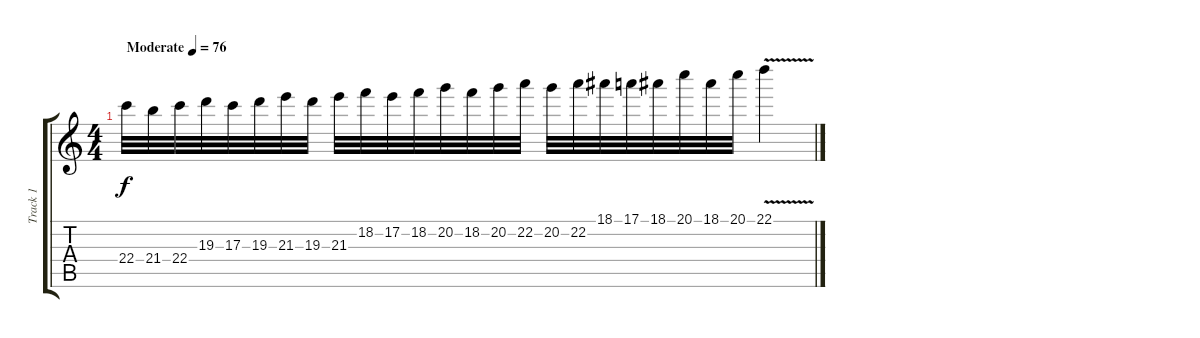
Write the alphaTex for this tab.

\track ("Track 1" "Track 1") {instrument distortionguitar}
\staff {score tabs}
\tuning (E4 B3 G3 D3 A2 E2) {hide}
\ts (4 4)
\tempo (76 "Moderate")
\clef g2
\ks c
22.4.32{dy f instrument distortionguitar} 21.4.32 22.4.32 19.3.32 17.3.32 19.3.32 21.3.32 19.3.32 21.3.32 18.2.32 17.2.32 18.2.32 20.2.32 18.2.32 20.2.32 22.2.32 20.2.32 22.2.32 18.1.32 17.1.32 18.1.32 20.1.32 18.1.32 20.1.32 22.1{v}.4
